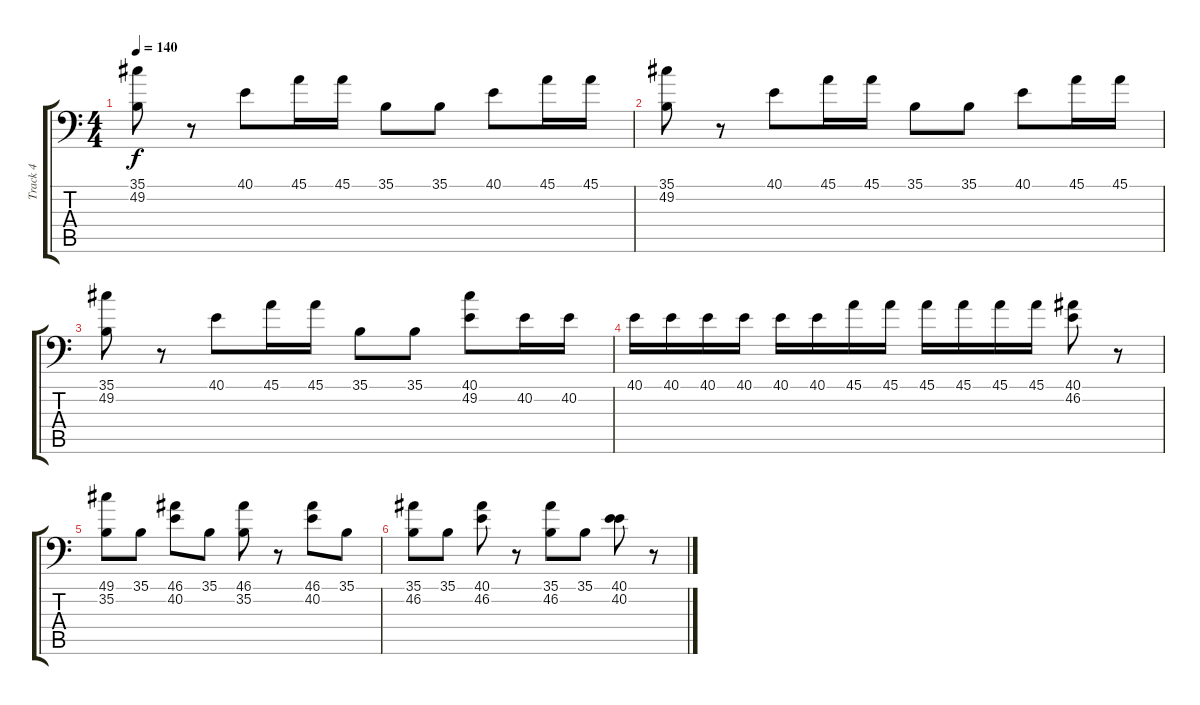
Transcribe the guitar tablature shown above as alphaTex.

\track ("Track 4" "Track 4") {instrument acousticgrandpiano}
\staff {score tabs}
\tuning (C-1 C-1 C-1 C-1 C-1 C-1) {hide}
\ts (4 4)
\tempo 140
\clef f4
\ks c
(35.1 49.2).8{dy f} r.8 40.1.8 45.1.16 45.1.16 35.1.8 35.1.8 40.1.8 45.1.16 45.1.16 |
(35.1 49.2).8 r.8 40.1.8 45.1.16 45.1.16 35.1.8 35.1.8 40.1.8 45.1.16 45.1.16 |
(35.1 49.2).8 r.8 40.1.8 45.1.16 45.1.16 35.1.8 35.1.8 (40.1 49.2).8 40.2.16 40.2.16 |
40.1.16 40.1.16 40.1.16 40.1.16 40.1.16 40.1.16 45.1.16 45.1.16 45.1.16 45.1.16 45.1.16 45.1.16 (40.1 46.2).8 r.8 |
(49.1 35.2).8 35.1.8 (46.1 40.2).8 35.1.8 (46.1 35.2).8 r.8 (46.1 40.2).8 35.1.8 |
(35.1 46.2).8 35.1.8 (40.1 46.2).8 r.8 (35.1 46.2).8 35.1.8 (40.1 40.2).8 r.8
